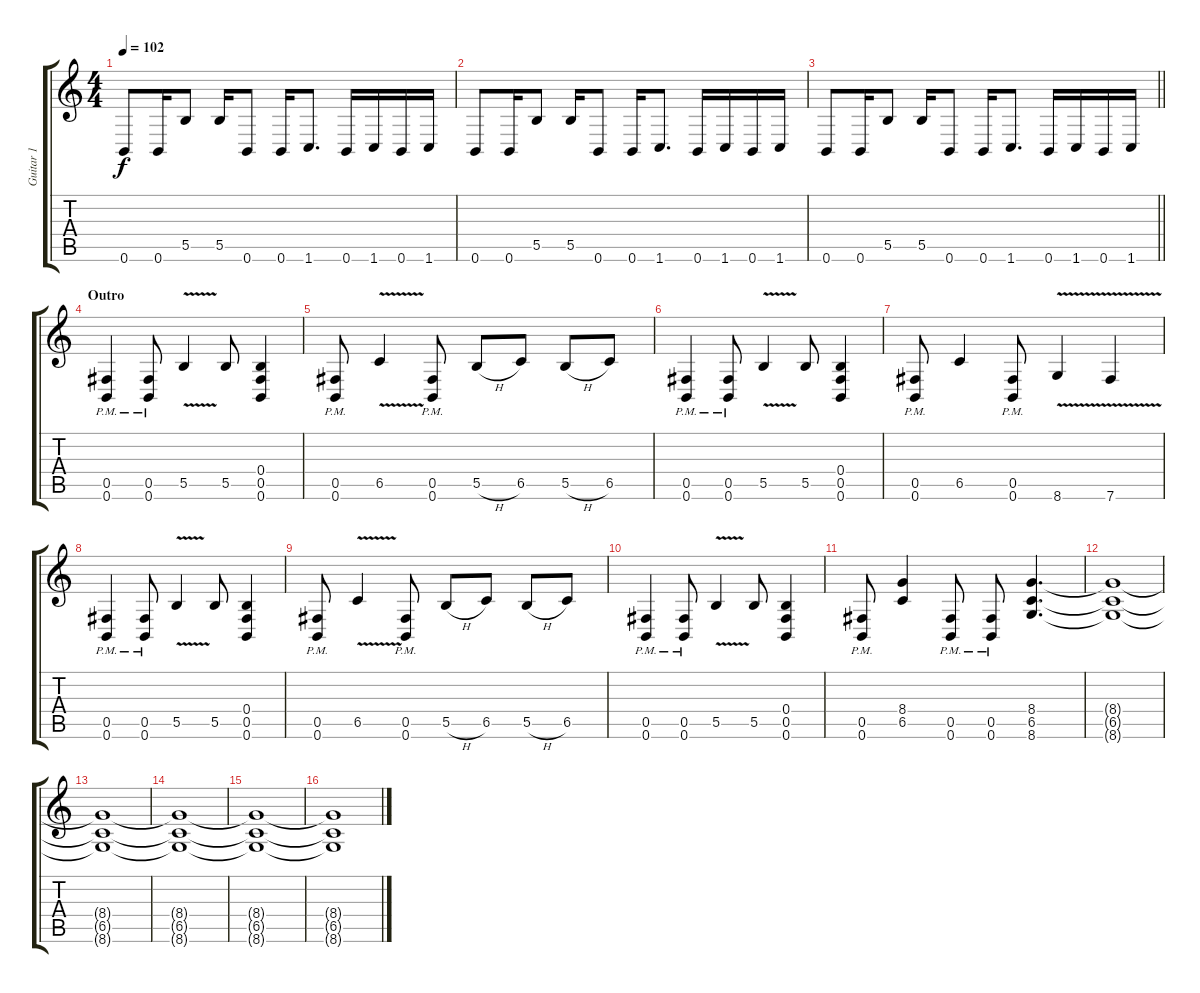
\track ("Guitar 1" "Guitar 1") {instrument distortionguitar}
\staff {score tabs}
\tuning (Db4 Ab3 E3 B2 Gb2 B1) {hide}
\ts (4 4)
\tempo 102
\clef g2
\ks c
0.6.8{dy f} 0.6.16 5.5.8 5.5.16 0.6.8 0.6.16 1.6.8{d} 0.6.16 1.6.16 0.6.16 1.6.16 |
0.6.8 0.6.16 5.5.8 5.5.16 0.6.8 0.6.16 1.6.8{d} 0.6.16 1.6.16 0.6.16 1.6.16 |
\barLineRight lightlight
0.6.8 0.6.16 5.5.8 5.5.16 0.6.8 0.6.16 1.6.8{d} 0.6.16 1.6.16 0.6.16 1.6.16 |
\section ("" "Outro")
(0.5{pm} 0.6{pm}).4 (0.5{pm} 0.6{pm}).8 5.5{v}.4 5.5.8 (0.4 0.5 0.6).4 |
(0.5{pm} 0.6{pm}).8 6.5{v}.4 (0.5{pm} 0.6{pm}).8 5.5{h}.8 6.5.8 5.5{h}.8 6.5.8 |
(0.5{pm} 0.6{pm}).4 (0.5{pm} 0.6{pm}).8 5.5{v}.4 5.5.8 (0.4 0.5 0.6).4 |
(0.5{pm} 0.6{pm}).8 6.5.4 (0.5{pm} 0.6{pm}).8 8.6{v}.4 7.6{v}.4 |
(0.5{pm} 0.6{pm}).4 (0.5{pm} 0.6{pm}).8 5.5{v}.4 5.5.8 (0.4 0.5 0.6).4 |
(0.5{pm} 0.6{pm}).8 6.5{v}.4 (0.5{pm} 0.6{pm}).8 5.5{h}.8 6.5.8 5.5{h}.8 6.5.8 |
(0.5{pm} 0.6{pm}).4 (0.5{pm} 0.6{pm}).8 5.5{v}.4 5.5.8 (0.4 0.5 0.6).4 |
(0.5{pm} 0.6{pm}).8 (8.4 6.5).4 (0.5{pm} 0.6{pm}).8 (0.5{pm} 0.6{pm}).8 (8.4 6.5 8.6).4{d} |
(8.4{t} 6.5{t} 8.6{t}).1 |
(8.4{t} 6.5{t} 8.6{t}).1 |
(8.4{t} 6.5{t} 8.6{t}).1 |
(8.4{t} 6.5{t} 8.6{t}).1 |
(8.4{t} 6.5{t} 8.6{t}).1
